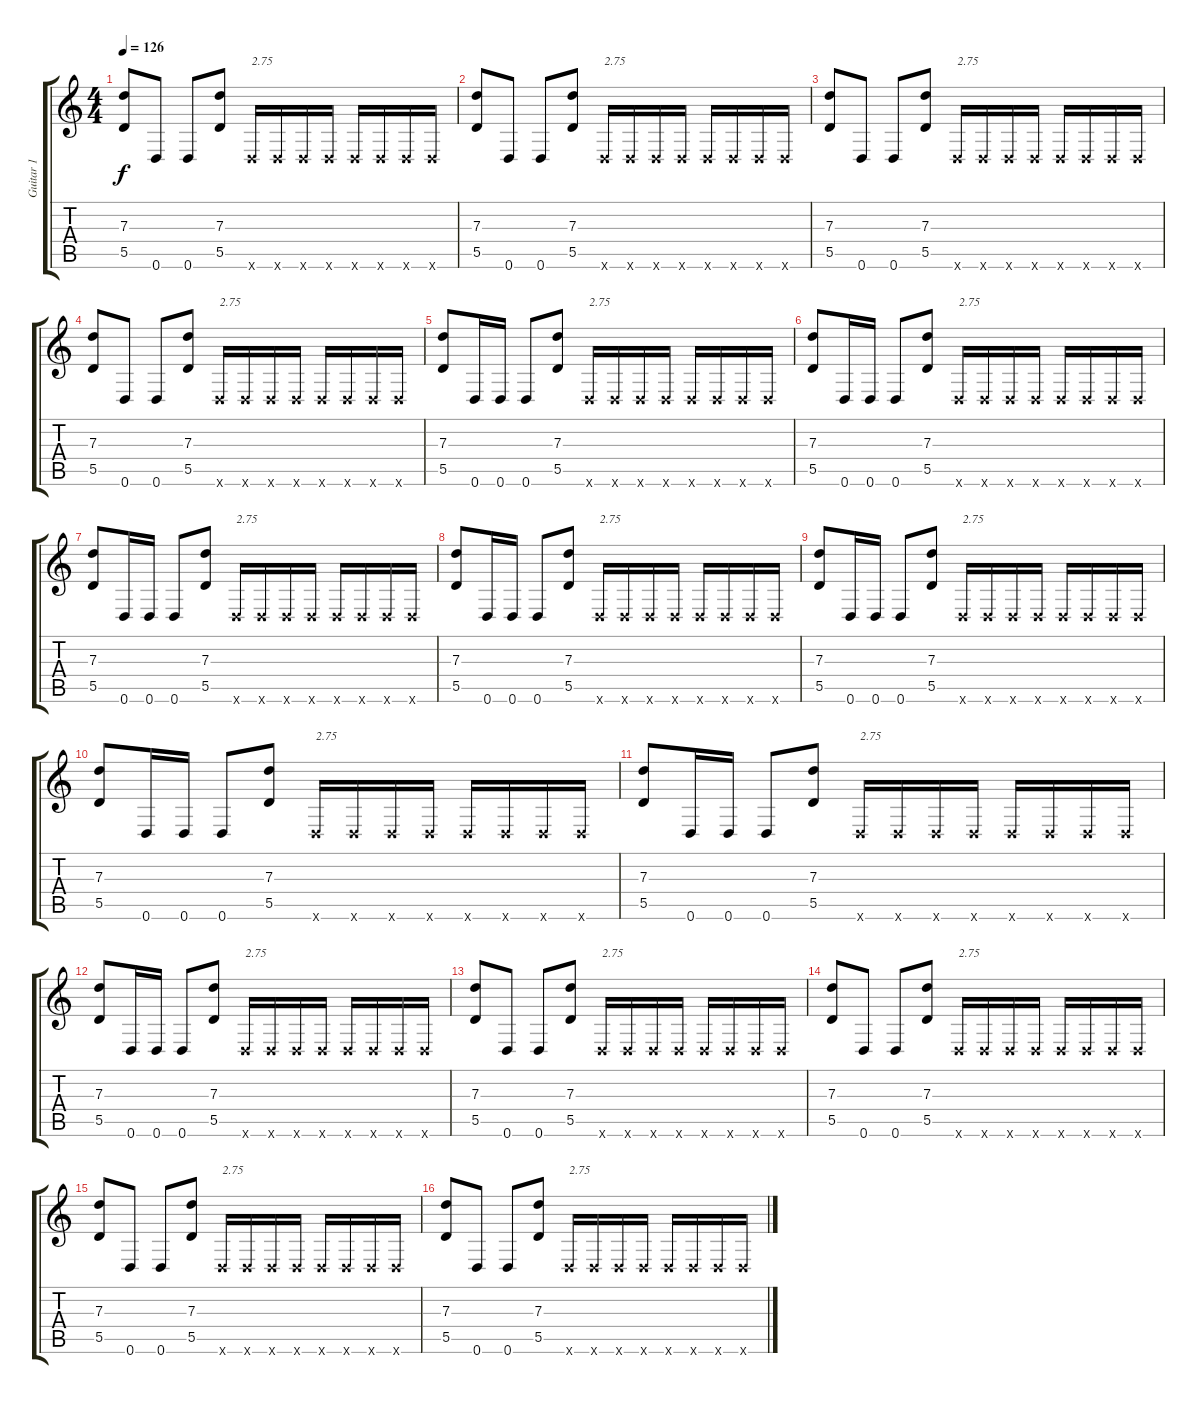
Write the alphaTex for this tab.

\track ("Guitar 1" "Guitar 1") {instrument distortionguitar}
\staff {score tabs}
\tuning (E4 B3 G3 D3 A2 D2) {hide}
\ts (4 4)
\tempo 126
\clef g2
\ks c
(7.3 5.5).8{dy f instrument distortionguitar} 0.6.8 0.6.8 (7.3 5.5).8 0.6{x}.16{txt "2.75"} 0.6{x}.16 0.6{x}.16 0.6{x}.16 0.6{x}.16 0.6{x}.16 0.6{x}.16 0.6{x}.16 |
(7.3 5.5).8 0.6.8 0.6.8 (7.3 5.5).8 0.6{x}.16{txt "2.75"} 0.6{x}.16 0.6{x}.16 0.6{x}.16 0.6{x}.16 0.6{x}.16 0.6{x}.16 0.6{x}.16 |
(7.3 5.5).8 0.6.8 0.6.8 (7.3 5.5).8 0.6{x}.16{txt "2.75"} 0.6{x}.16 0.6{x}.16 0.6{x}.16 0.6{x}.16 0.6{x}.16 0.6{x}.16 0.6{x}.16 |
(7.3 5.5).8 0.6.8 0.6.8 (7.3 5.5).8 0.6{x}.16{txt "2.75"} 0.6{x}.16 0.6{x}.16 0.6{x}.16 0.6{x}.16 0.6{x}.16 0.6{x}.16 0.6{x}.16 |
(7.3 5.5).8 0.6.16 0.6.16 0.6.8 (7.3 5.5).8 0.6{x}.16{txt "2.75"} 0.6{x}.16 0.6{x}.16 0.6{x}.16 0.6{x}.16 0.6{x}.16 0.6{x}.16 0.6{x}.16 |
(7.3 5.5).8 0.6.16 0.6.16 0.6.8 (7.3 5.5).8 0.6{x}.16{txt "2.75"} 0.6{x}.16 0.6{x}.16 0.6{x}.16 0.6{x}.16 0.6{x}.16 0.6{x}.16 0.6{x}.16 |
(7.3 5.5).8 0.6.16 0.6.16 0.6.8 (7.3 5.5).8 0.6{x}.16{txt "2.75"} 0.6{x}.16 0.6{x}.16 0.6{x}.16 0.6{x}.16 0.6{x}.16 0.6{x}.16 0.6{x}.16 |
(7.3 5.5).8 0.6.16 0.6.16 0.6.8 (7.3 5.5).8 0.6{x}.16{txt "2.75"} 0.6{x}.16 0.6{x}.16 0.6{x}.16 0.6{x}.16 0.6{x}.16 0.6{x}.16 0.6{x}.16 |
(7.3 5.5).8 0.6.16 0.6.16 0.6.8 (7.3 5.5).8 0.6{x}.16{txt "2.75"} 0.6{x}.16 0.6{x}.16 0.6{x}.16 0.6{x}.16 0.6{x}.16 0.6{x}.16 0.6{x}.16 |
(7.3 5.5).8 0.6.16 0.6.16 0.6.8 (7.3 5.5).8 0.6{x}.16{txt "2.75"} 0.6{x}.16 0.6{x}.16 0.6{x}.16 0.6{x}.16 0.6{x}.16 0.6{x}.16 0.6{x}.16 |
(7.3 5.5).8 0.6.16 0.6.16 0.6.8 (7.3 5.5).8 0.6{x}.16{txt "2.75"} 0.6{x}.16 0.6{x}.16 0.6{x}.16 0.6{x}.16 0.6{x}.16 0.6{x}.16 0.6{x}.16 |
(7.3 5.5).8 0.6.16 0.6.16 0.6.8 (7.3 5.5).8 0.6{x}.16{txt "2.75"} 0.6{x}.16 0.6{x}.16 0.6{x}.16 0.6{x}.16 0.6{x}.16 0.6{x}.16 0.6{x}.16 |
(7.3 5.5).8 0.6.8 0.6.8 (7.3 5.5).8 0.6{x}.16{txt "2.75"} 0.6{x}.16 0.6{x}.16 0.6{x}.16 0.6{x}.16 0.6{x}.16 0.6{x}.16 0.6{x}.16 |
(7.3 5.5).8 0.6.8 0.6.8 (7.3 5.5).8 0.6{x}.16{txt "2.75"} 0.6{x}.16 0.6{x}.16 0.6{x}.16 0.6{x}.16 0.6{x}.16 0.6{x}.16 0.6{x}.16 |
(7.3 5.5).8 0.6.8 0.6.8 (7.3 5.5).8 0.6{x}.16{txt "2.75"} 0.6{x}.16 0.6{x}.16 0.6{x}.16 0.6{x}.16 0.6{x}.16 0.6{x}.16 0.6{x}.16 |
(7.3 5.5).8 0.6.8 0.6.8 (7.3 5.5).8 0.6{x}.16{txt "2.75"} 0.6{x}.16 0.6{x}.16 0.6{x}.16 0.6{x}.16 0.6{x}.16 0.6{x}.16 0.6{x}.16
